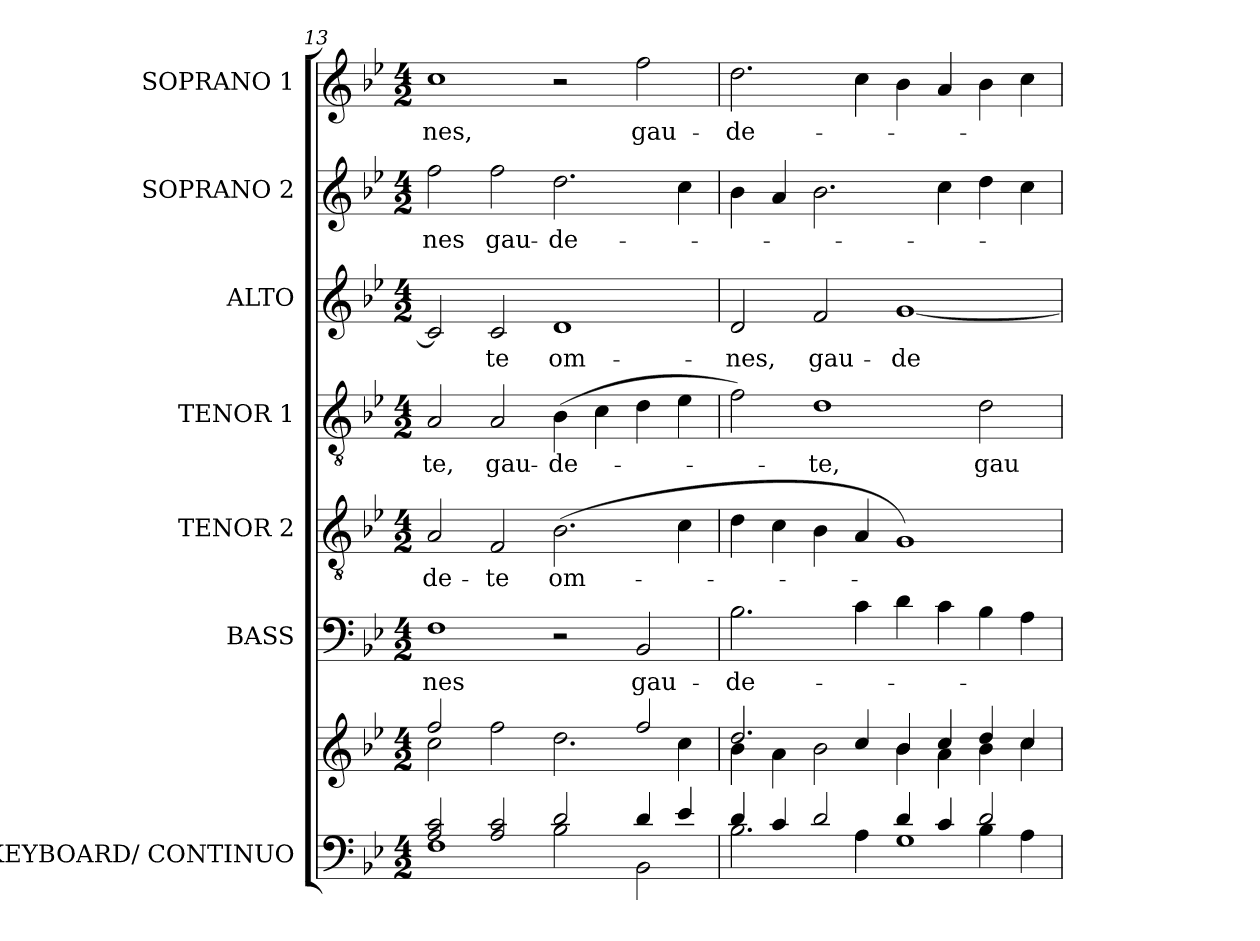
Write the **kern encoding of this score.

**kern	**kern	**kern	**text	**kern	**text	**kern	**text	**kern	**text	**kern	**text	**kern	**text
*part7	*part7	*part6	*part6	*part5	*part5	*part4	*part4	*part3	*part3	*part2	*part2	*part1	*part1
*staff8	*staff7	*staff6	*staff6	*staff5	*staff5	*staff4	*staff4	*staff3	*staff3	*staff2	*staff2	*staff1	*staff1
*I"KEYBOARD/ CONTINUO	*	*I"BASS	*	*I"TENOR 2	*	*I"TENOR 1	*	*I"ALTO	*	*I"SOPRANO 2	*	*I"SOPRANO 1	*
*I'Kbd.	*	*I'B.	*	*I'T2.	*	*I'T1.	*	*I'A.	*	*I'S2.	*	*I'S1.	*
*clefF4	*clefG2	*clefF4	*	*clefGv2	*	*clefGv2	*	*clefG2	*	*clefG2	*	*clefG2	*
*	*	*	*	*ITrd7c12	*	*ITrd7c12	*	*	*	*	*	*	*
*k[b-e-]	*k[b-e-]	*k[b-e-]	*	*k[b-e-]	*	*k[b-e-]	*	*k[b-e-]	*	*k[b-e-]	*	*k[b-e-]	*
*B-:	*B-:	*B-:	*	*B-:	*	*B-:	*	*B-:	*	*B-:	*	*B-:	*
*M4/2	*M4/2	*M4/2	*	*M4/2	*	*M4/2	*	*M4/2	*	*M4/2	*	*M4/2	*
=13	=13	=13	=13	=13	=13	=13	=13	=13	=13	=13	=13	=13	=13
*^	*^	*	*	*	*	*	*	*	*	*	*	*	*
!	!	!	!	!	!LO:LY:b:color=#000000	!	!	!	!	!	!	!	!	!	!
!	!	!	!	!	!	!	!LO:LY:b:color=#000000	!	!	!	!	!	!	!	!
!	!	!	!	!	!	!	!	!	!LO:LY:b:color=#000000	!	!	!	!	!	!
!	!	!	!	!	!	!	!	!	!	!	!	!	!LO:LY:b:color=#000000	!	!
!	!	!	!	!	!	!	!	!	!	!	!	!	!	!	!LO:LY:b:color=#000000
2Ai/ 2ci	1Fi	2ffi/	2cci\	1Fi	-nes	2AAi/	-de-	2AAi/	-te,	2ci/]	.	2ffi\	-nes	1cci	-nes,
!	!	!	!	!	!	!	!LO:LY:b:color=#000000	!	!	!	!	!	!	!	!
!	!	!	!	!	!	!	!	!	!LO:LY:b:color=#000000	!	!	!	!	!	!
!	!	!	!	!	!	!	!	!	!	!	!LO:LY:b:color=#000000	!	!	!	!
!	!	!	!	!	!	!	!	!	!	!	!	!	!LO:LY:b:color=#000000	!	!
2Ai/ 2ci	.	2ryy	2ffi\	.	.	2FFi/	-te	2AAi/	gau-	2ci/	-te	2ffi\	gau-	.	.
!	!	!	!	!	!	!	!LO:LY:b:color=#000000	!	!	!	!	!	!	!	!
!	!	!	!	!	!	!	!	!	!LO:LY:b:color=#000000	!	!	!	!	!	!
!	!	!	!	!	!	!	!	!	!	!	!LO:LY:b:color=#000000	!	!	!	!
!	!	!	!	!	!	!	!	!	!	!	!	!	!LO:LY:b:color=#000000	!	!
2di/	2B-i\	2ryy	2.ddi\	2r	.	(2.BB-i\	om-	(4BB-i\	-de-	1di	om-	2.ddi\	-de-	2r	.
.	.	.	.	.	.	.	.	4Ci\	.	.	.	.	.	.	.
!	!	!	!	!	!LO:LY:b:color=#000000	!	!	!	!	!	!	!	!	!	!
!	!	!	!	!	!	!	!	!	!	!	!	!	!	!	!LO:LY:b:color=#000000
4di/	2BB-i\	2ffi/	.	2BB-i/	gau-	.	.	4Di\	.	.	.	.	.	2ffi\	gau-
4e-i/	.	.	4cci\	.	.	4Ci\	.	4E-i\	.	.	.	4cci\	.	.	.
=14	=14	=14	=14	=14	=14	=14	=14	=14	=14	=14	=14	=14	=14	=14	=14
*	*^	*	*	*	*	*	*	*	*	*	*	*	*	*	*
!	!	!	!	!	!	!LO:LY:b:color=#000000	!	!	!	!	!	!	!	!	!	!
!	!	!	!	!	!	!	!	!	!	!	!	!LO:LY:b:color=#000000	!	!	!	!
!	!	!	!	!	!	!	!	!	!	!	!	!	!	!	!	!LO:LY:b:color=#000000
4di/	2.B-i\	1ryy	2.ddi/	4b-i\	2.B-i\	-de-	4Di\	.	2Fi\)	.	2di/	-nes,	4b-i\	.	2.ddi\	-de-
4ci/	.	.	.	4ai\	.	.	4Ci\	.	.	.	.	.	4ai/	.	.	.
!	!	!	!	!	!	!	!	!	!	!LO:LY:b:color=#000000	!	!	!	!	!	!
!	!	!	!	!	!	!	!	!	!	!	!	!LO:LY:b:color=#000000	!	!	!	!
2di/	.	.	.	2b-i\	.	.	4BB-i\	.	1Di	-te,	2fi/	gau-	2.b-i\	.	.	.
.	4Ai\	.	4cci/	.	4ci\	.	4AAi/	.	.	.	.	.	.	.	4cci\	.
!	!	!	!	!	!	!	!	!	!	!	!	!LO:LY:b:color=#000000	!	!	!	!
4di/	1Gi	2ryy	4b-i/	4b-i\	4di\	.	1GGi)	.	.	.	[1gi	-de-	.	.	4b-i\	.
4ci/	.	.	4cci/	4ai\	4ci\	.	.	.	.	.	.	.	4cci\	.	4ai/	.
!	!	!	!	!	!	!	!	!	!	!LO:LY:b:color=#000000	!	!	!	!	!	!
2di/	.	4B-i\	4ddi/	4b-i\	4B-i\	.	.	.	2Di\	gau-	.	.	4ddi\	.	4b-i\	.
.	.	4Ai\	4cci/	4cci\	4Ai\	.	.	.	.	.	.	.	4cci\	.	4cci\	.
*v	*v	*v	*	*	*	*	*	*	*	*	*	*	*	*	*	*
*	*v	*v	*	*	*	*	*	*	*	*	*	*	*	*
=	=	=	=	=	=	=	=	=	=	=	=	=	=
*-	*-	*-	*-	*-	*-	*-	*-	*-	*-	*-	*-	*-	*-
